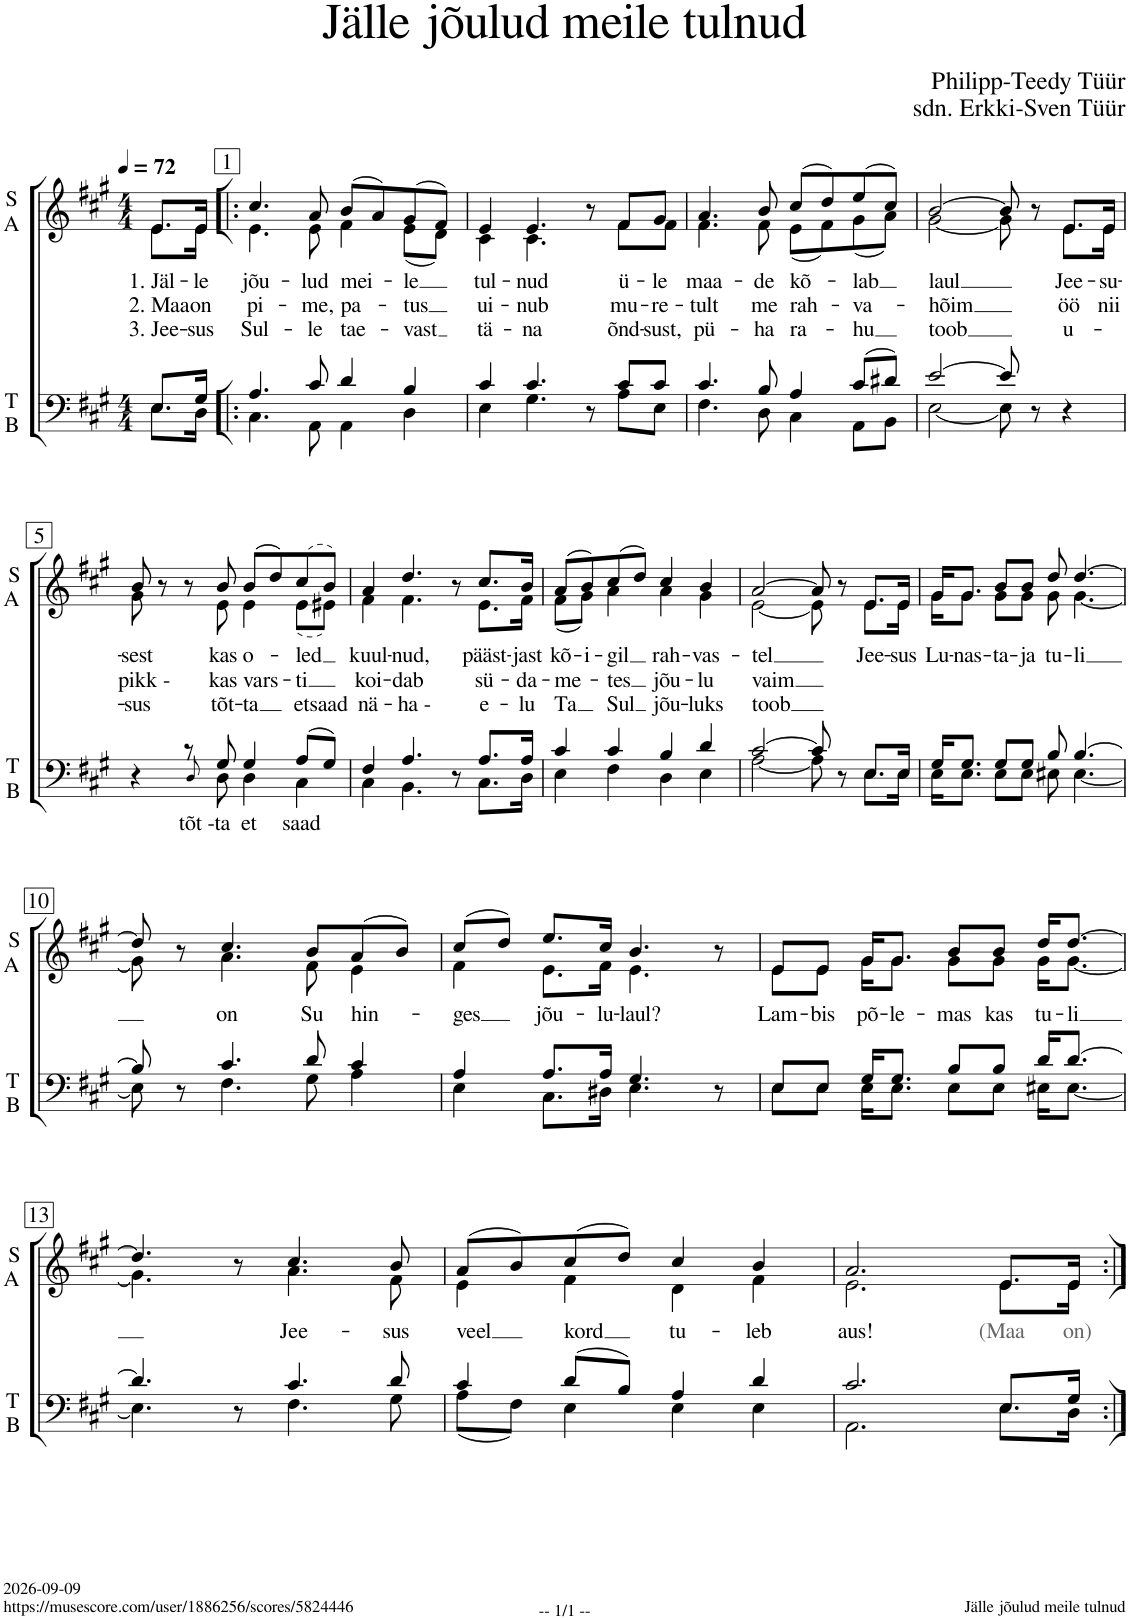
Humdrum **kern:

**kern	**text	**kern	**text	**text	**text
*part2	*part2	*part1	*part1	*part1	*part1
*staff2	*staff2	*staff1	*staff1	*staff1	*staff1
*I"T B	*	*I"S A	*	*	*
*I'T B	*	*I'S A	*	*	*
*clefF4	*	*clefG2	*	*	*
*k[f#c#g#]	*	*k[f#c#g#]	*	*	*
*M4/4	*	*M4/4	*	*	*
=	=	=	=	=	=
*^	*	*	*	*	*
!	!	!	!	!LO:LY:b	!LO:LY:b	!LO:LY:b
*	*	*	*^	*	*	*
8.E/L	8.E\L	.	8.e/L	8.e\L	1. Jäl-	2. Maa	3. Jee-
!	!	!	!	!	!LO:LY:b	!LO:LY:b	!LO:LY:b
16G#/Jk	16D\Jk	.	16e/Jk	16e\Jk	-le	on	-sus
=1!|:	=1!|:	=1!|:	=1!|:	=1!|:	=1!|:	=1!|:	=1!|:
!	!	!	!	!	!LO:LY:b	!LO:LY:b	!LO:LY:b
4.A/	4.C#\	.	4.cc#/	4.e\	jõu-	pi-	Sul-
!	!	!	!	!	!LO:LY:b	!LO:LY:b	!LO:LY:b
8c#/	8AA\	.	8a/	8e\	-lud	-me,	-le
!	!	!	!	!	!LO:LY:b	!LO:LY:b	!LO:LY:b
4d/	4AA\	.	(8b/L	4f#\	mei-	pa-	tae-
.	.	.	8a/)	.	.	.	.
!	!	!	!	!	!LO:LY:b	!LO:LY:b	!LO:LY:b
4B/	4D\	.	(8g#/	(8e\L	-le	-tus	-vast
.	.	.	8f#/J)	8d\J)	.	.	.
=2	=2	=2	=2	=2	=2	=2	=2
!	!	!	!	!	!LO:LY:b	!LO:LY:b	!LO:LY:b
4c#/	4E\	.	4e/	4c#\	tul-	ui-	tä-
!	!	!	!	!	!LO:LY:b	!LO:LY:b	!LO:LY:b
4.c#/	4.G#\	.	4.e/	4.c#\	-nud	-nub	-na
8r	8ryy	.	8r	8ryy	.	.	.
!	!	!	!	!	!LO:LY:b	!LO:LY:b	!LO:LY:b
8c#/L	8A\L	.	8f#/L	8f#\L	ü-	mu-	õnd-
!	!	!	!	!	!LO:LY:b	!LO:LY:b	!LO:LY:b
8c#/J	8E\J	.	8g#/J	8f#\J	-le	-re-	-sust,
=3	=3	=3	=3	=3	=3	=3	=3
!	!	!	!	!	!LO:LY:b	!LO:LY:b	!LO:LY:b
4.c#/	4.F#\	.	4.a/	4.f#\	maa-	-tult	pü-
!	!	!	!	!	!LO:LY:b	!LO:LY:b	!LO:LY:b
8B/	8D\	.	8b/	8f#\	-de	me	-ha
!	!	!	!	!	!LO:LY:b	!LO:LY:b	!LO:LY:b
4A/	4C#\	.	(8cc#/L	(8e\L	kõ-	rah-	ra-
.	.	.	8dd/)	8f#\)	.	.	.
!	!	!	!	!	!LO:LY:b	!LO:LY:b	!LO:LY:b
(8c#/L	8AA\L	.	(8ee/	(8g#\	-lab	-va-	-hu
8d#X/J)	8BB\J	.	8cc#/J)	8a\J)	.	.	.
=4	=4	=4	=4	=4	=4	=4	=4
!	!	!	!	!	!LO:LY:b	!LO:LY:b	!LO:LY:b
[2e/	[2E\	.	[2b/	[2g#\	laul	-hõim	toob
8e/]	8E\]	.	8b/]	8g#\]	.	.	.
8r	4.ryy	.	8r	8ryy	.	.	.
!	!	!	!	!	!LO:LY:b	!LO:LY:b	!LO:LY:b
4r	.	.	8.e/L	8.e\L	Jee-	öö	u-
!	!	!	!	!	!LO:LY:b	!LO:LY:b	!
.	.	.	16e/Jk	16e\Jk	-su-	nii	.
!!LO:LB:g=z	!!
=5	=5	=5	=5	=5	=5	=5	=5
*	*^	*	*	*	*	*	*
!	!	!	!	!	!	!LO:LY:b	!LO:LY:b	!LO:LY:b
4r	4.ryy	4ryy	.	8b/	8g#\	-sest	pikk -	-sus
.	.	.	.	8r	4ryy	.	.	.
!	!	!	!LO:LY:b	!	!	!	!	!
8r	.	8D!/	tõt -	8r	.	.	.	.
!	!	!	!LO:LY:b	!	!	!LO:LY:b	!LO:LY:b	!LO:LY:b
8G#/	8D\	2ryy	ta	8b/	8e\	kas	kas	tõt-
!	!	!	!LO:LY:b	!	!	!LO:LY:b	!LO:LY:b	!LO:LY:b
4G#/	4D\	.	et	(8b/L	4e\	o-	vars-	-ta
.	.	.	.	8dd/)	.	.	.	.
!	!	!	!LO:LY:b	!	!	!LO:LY:b	!LO:LY:b	!LO:LY:b
(8A/L	4C#\	.	saad	(8cc#/	(8e\L	-led	-ti	et
!	!	!	!	!	!	!	!	!LO:LY:b
8G#/J)	.	8ryy	.	8b/J)	8e#X\J)	.	.	saad
=6	=6	=6	=6	=6	=6	=6	=6	=6
!	!	!	!	!	!	!LO:LY:b	!LO:LY:b	!LO:LY:b
*	*v	*v	*	*	*	*	*	*
4F#/	4C#\	.	4a/	4f#\	kuul-	koi-	nä-
!	!	!	!	!	!LO:LY:b	!LO:LY:b	!LO:LY:b
4.A/	4.BB\	.	4.dd/	4.f#\	-nud,	-dab	-ha -
8r	8ryy	.	8r	8ryy	.	.	.
!	!	!	!	!	!LO:LY:b	!LO:LY:b	!LO:LY:b
8.A/L	8.C#\L	.	8.cc#/L	8.e\L	pääst-	sü-	e-
!	!	!	!	!	!LO:LY:b	!LO:LY:b	!LO:LY:b
16A/Jk	16D\Jk	.	16b/Jk	16f#\Jk	-jast	-da-	-lu
=7	=7	=7	=7	=7	=7	=7	=7
!	!	!	!	!	!LO:LY:b	!LO:LY:b	!LO:LY:b
4c#/	4E\	.	(8a/L	(8f#\L	kõ-	-me-	Ta
!	!	!	!	!	!LO:LY:b	!	!
.	.	.	8b/)	8g#\J)	-i-	.	.
!	!	!	!	!	!LO:LY:b	!LO:LY:b	!LO:LY:b
4c#/	4F#\	.	(8cc#/	4a\	-gil	-tes	Sul
.	.	.	8dd/J)	.	.	.	.
!	!	!	!	!	!LO:LY:b	!LO:LY:b	!LO:LY:b
4B/	4D\	.	4cc#/	4a\	rah-	jõu-	jõu-
!	!	!	!	!	!LO:LY:b	!LO:LY:b	!LO:LY:b
4d/	4E\	.	4b/	4g#\	-vas-	-lu	-luks
=8	=8	=8	=8	=8	=8	=8	=8
!	!	!	!	!	!LO:LY:b	!LO:LY:b	!LO:LY:b
[2c#/	[2A\	.	[2a/	[2e\	-tel	vaim	toob
8c#/]	8A\]	.	8a/]	8e\]	.	.	.
8r	8ryy	.	8r	8ryy	.	.	.
!	!	!	!	!	!LO:LY:b	!	!
8.E/L	8.E\L	.	8.e/L	8.e\L	Jee-	.	.
!	!	!	!	!	!LO:LY:b	!	!
16E/Jk	16E\Jk	.	16e/Jk	16e\Jk	-sus	.	.
=9	=9	=9	=9	=9	=9	=9	=9
!	!	!	!	!	!LO:LY:b	!	!
16G#/KL	16E\KL	.	16g#/KL	16g#\KL	Lu-	.	.
!	!	!	!	!	!LO:LY:b	!	!
8.G#/J	8.E\J	.	8.g#/J	8.g#\J	-nas-	.	.
!	!	!	!	!	!LO:LY:b	!	!
8G#/L	8E\L	.	8b/L	8g#\L	-ta-	.	.
!	!	!	!	!	!LO:LY:b	!	!
8G#/J	8E\J	.	8b/J	8g#\J	-ja	.	.
!	!	!	!	!	!LO:LY:b	!	!
8B/	8E#X\	.	8dd/	8g#\	tu-	.	.
!	!	!	!	!	!LO:LY:b	!	!
[4.B/	[4.E#\	.	[4.dd/	[4.g#\	-li	.	.
!!LO:LB:g=z	!!
=10	=10	=10	=10	=10	=10	=10	=10
8B/]	8E#\]	.	8dd/]	8g#\]	.	.	.
8r	8ryy	.	8r	8ryy	.	.	.
!	!	!	!	!	!LO:LY:b	!	!
4.c#/	4.F#\	.	4.cc#/	4.a\	on	.	.
!	!	!	!	!	!LO:LY:b	!	!
8d/	8G#\	.	8b/L	8f#\	Su	.	.
!	!	!	!	!	!LO:LY:b	!	!
4c#/	4A\	.	(8a/	4e\	hin-	.	.
.	.	.	8b/J)	.	.	.	.
=11	=11	=11	=11	=11	=11	=11	=11
!	!	!	!	!	!LO:LY:b	!	!
4A/	4E\	.	(8cc#/L	4f#\	-ges	.	.
.	.	.	8dd/J)	.	.	.	.
!	!	!	!	!	!LO:LY:b	!	!
8.A/L	8.C#\L	.	8.ee/L	8.e\L	jõu-	.	.
!	!	!	!	!	!LO:LY:b	!	!
16A/Jk	16D#X\Jk	.	16cc#/Jk	16f#\Jk	-lu-	.	.
!	!	!	!	!	!LO:LY:b	!	!
4.G#/	4.E\	.	4.b/	4.e\	-laul?	.	.
8r	8ryy	.	8r	8ryy	.	.	.
=12	=12	=12	=12	=12	=12	=12	=12
!	!	!	!	!	!LO:LY:b	!	!
8E/L	8E\L	.	8e/L	8e\L	Lam-	.	.
!	!	!	!	!	!LO:LY:b	!	!
8E/J	8E\J	.	8e/J	8e\J	-bis	.	.
!	!	!	!	!	!LO:LY:b	!	!
16G#/KL	16E\KL	.	16g#/KL	16g#\KL	põ-	.	.
!	!	!	!	!	!LO:LY:b	!	!
8.G#/J	8.E\J	.	8.g#/J	8.g#\J	-le-	.	.
!	!	!	!	!	!LO:LY:b	!	!
8B/L	8E\L	.	8b/L	8g#\L	-mas	.	.
!	!	!	!	!	!LO:LY:b	!	!
8B/J	8E\J	.	8b/J	8g#\J	kas	.	.
!	!	!	!	!	!LO:LY:b	!	!
16d/KL	16E#X\KL	.	16dd/KL	16g#\KL	tu-	.	.
!	!	!	!	!	!LO:LY:b	!	!
[8.d/J	[8.E#\J	.	[8.dd/J	[8.g#\J	-li	.	.
!!LO:LB:g=z	!!
=13	=13	=13	=13	=13	=13	=13	=13
4.d/]	4.E#\]	.	4.dd/]	4.g#\]	.	.	.
8r	8ryy	.	8r	8ryy	.	.	.
!	!	!	!	!	!LO:LY:b	!	!
4.c#/	4.F#\	.	4.cc#/	4.a\	Jee-	.	.
!	!	!	!	!	!LO:LY:b	!	!
8d/	8G#\	.	8b/	8f#\	-sus	.	.
=14	=14	=14	=14	=14	=14	=14	=14
!	!	!	!	!	!LO:LY:b	!	!
4c#/	(8A\L	.	(8a/L	4e\	veel	.	.
.	8F#\J)	.	8b/)	.	.	.	.
!	!	!	!	!	!LO:LY:b	!	!
(8d/L	4E\	.	(8cc#/	4f#\	kord	.	.
8B/J)	.	.	8dd/J)	.	.	.	.
!	!	!	!	!	!LO:LY:b	!	!
4A/	4E\	.	4cc#/	4d\	tu-	.	.
!	!	!	!	!	!LO:LY:b	!	!
4d/	4E\	.	4b/	4f#\	-leb	.	.
=15	=15	=15	=15	=15	=15	=15	=15
!	!	!	!	!	!LO:LY:b	!	!
2.c#/	2.AA\	.	2.a/	2.e\	aus!	.	.
!	!	!	!	!	!LO:LY:b:color=#666666	!	!
8.E/L	8.E\L	.	8.e/L	8.e\L	(Maa	.	.
!	!	!	!	!	!LO:LY:b:color=#666666	!	!
16G#/Jk	16D\Jk	.	16e/Jk	16e\Jk	on)	.	.
*v	*v	*	*	*	*	*	*
*	*	*v	*v	*	*	*
=:|!	=:|!	=:|!	=:|!	=:|!	=:|!
*-	*-	*-	*-	*-	*-
